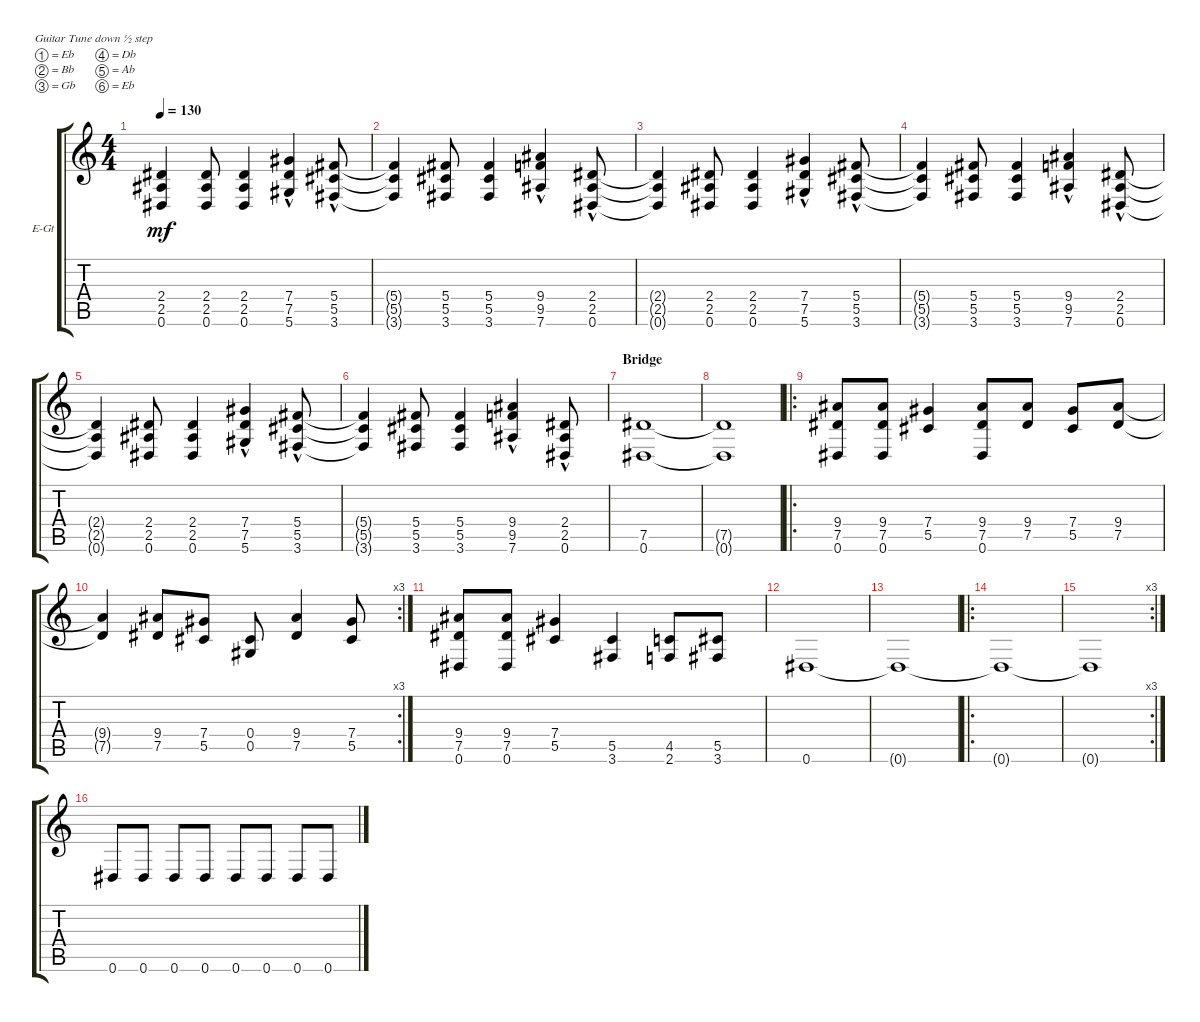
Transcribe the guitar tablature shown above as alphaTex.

\defaultSystemsLayout 4
\bracketExtendMode groupsimilarinstruments
\firstSystemTrackNameOrientation horizontal
\otherSystemsTrackNameOrientation horizontal
\track ("Electric Guitar1" "E-Gt") {instrument distortionguitar}
\staff {score tabs}
\tuning (Eb4 Bb3 Gb3 Db3 Ab2 Eb2)
\ts (4 4)
\tempo 130
\clef g2
\ks c
(0.6{t} 2.5{t} 2.4{t}).4{dy mf} (0.6 2.5 2.4).8 (0.6 2.5 2.4).4 (5.6 7.4 7.5{hac}).4 (3.6 5.5{hac} 5.4).8 |
(3.6{t} 5.5{t} 5.4{t}).4 (3.6 5.5 5.4).8 (3.6 5.5 5.4).4 (7.6 9.5{hac} 9.4).4 (0.6 2.5{hac} 2.4).8 |
(0.6{t} 2.5{t} 2.4{t}).4 (0.6 2.5 2.4).8 (0.6 2.5 2.4).4 (5.6 7.4 7.5{hac}).4 (3.6 5.5{hac} 5.4).8 |
(3.6{t} 5.5{t} 5.4{t}).4 (3.6 5.5 5.4).8 (3.6 5.5 5.4).4 (7.6 9.5{hac} 9.4).4 (0.6 2.5{hac} 2.4).8 |
(0.6{t} 2.5{t} 2.4{t}).4 (0.6 2.5 2.4).8 (0.6 2.5 2.4).4 (5.6 7.4 7.5{hac}).4 (3.6 5.5{hac} 5.4).8 |
(3.6{t} 5.5{t} 5.4{t}).4 (3.6 5.5 5.4).8 (3.6 5.5 5.4).4 (7.6 9.5{hac} 9.4).4 (0.6 2.5{hac} 2.4).8 |
\section ("" "Bridge")
(0.6 7.5).1 |
(0.6{t} 7.5{t}).1 |
\ro
(0.6 7.5 9.4).8 (0.6 7.5 9.4).8 (5.5 7.4).4 (0.6 7.5 9.4).8 (7.5 9.4).8 (5.5 7.4).8 (7.5 9.4).8 |
\rc 3
(7.5{t} 9.4{t}).4 (7.5 9.4).8 (5.5 7.4).8 (0.5 0.4).8 (7.5 9.4).4 (5.5 7.4).8 |
(0.6 7.5 9.4).8 (0.6 7.5 9.4).8 (5.5 7.4).4 (3.6 5.5).4 (4.5 2.6).8 (5.5 3.6).8 |
0.6.1 |
0.6{t}.1 |
\ro
0.6{t}.1 |
\rc 3
0.6{t}.1 |
0.6.8 0.6.8 0.6.8 0.6.8 0.6.8 0.6.8 0.6.8 0.6.8
